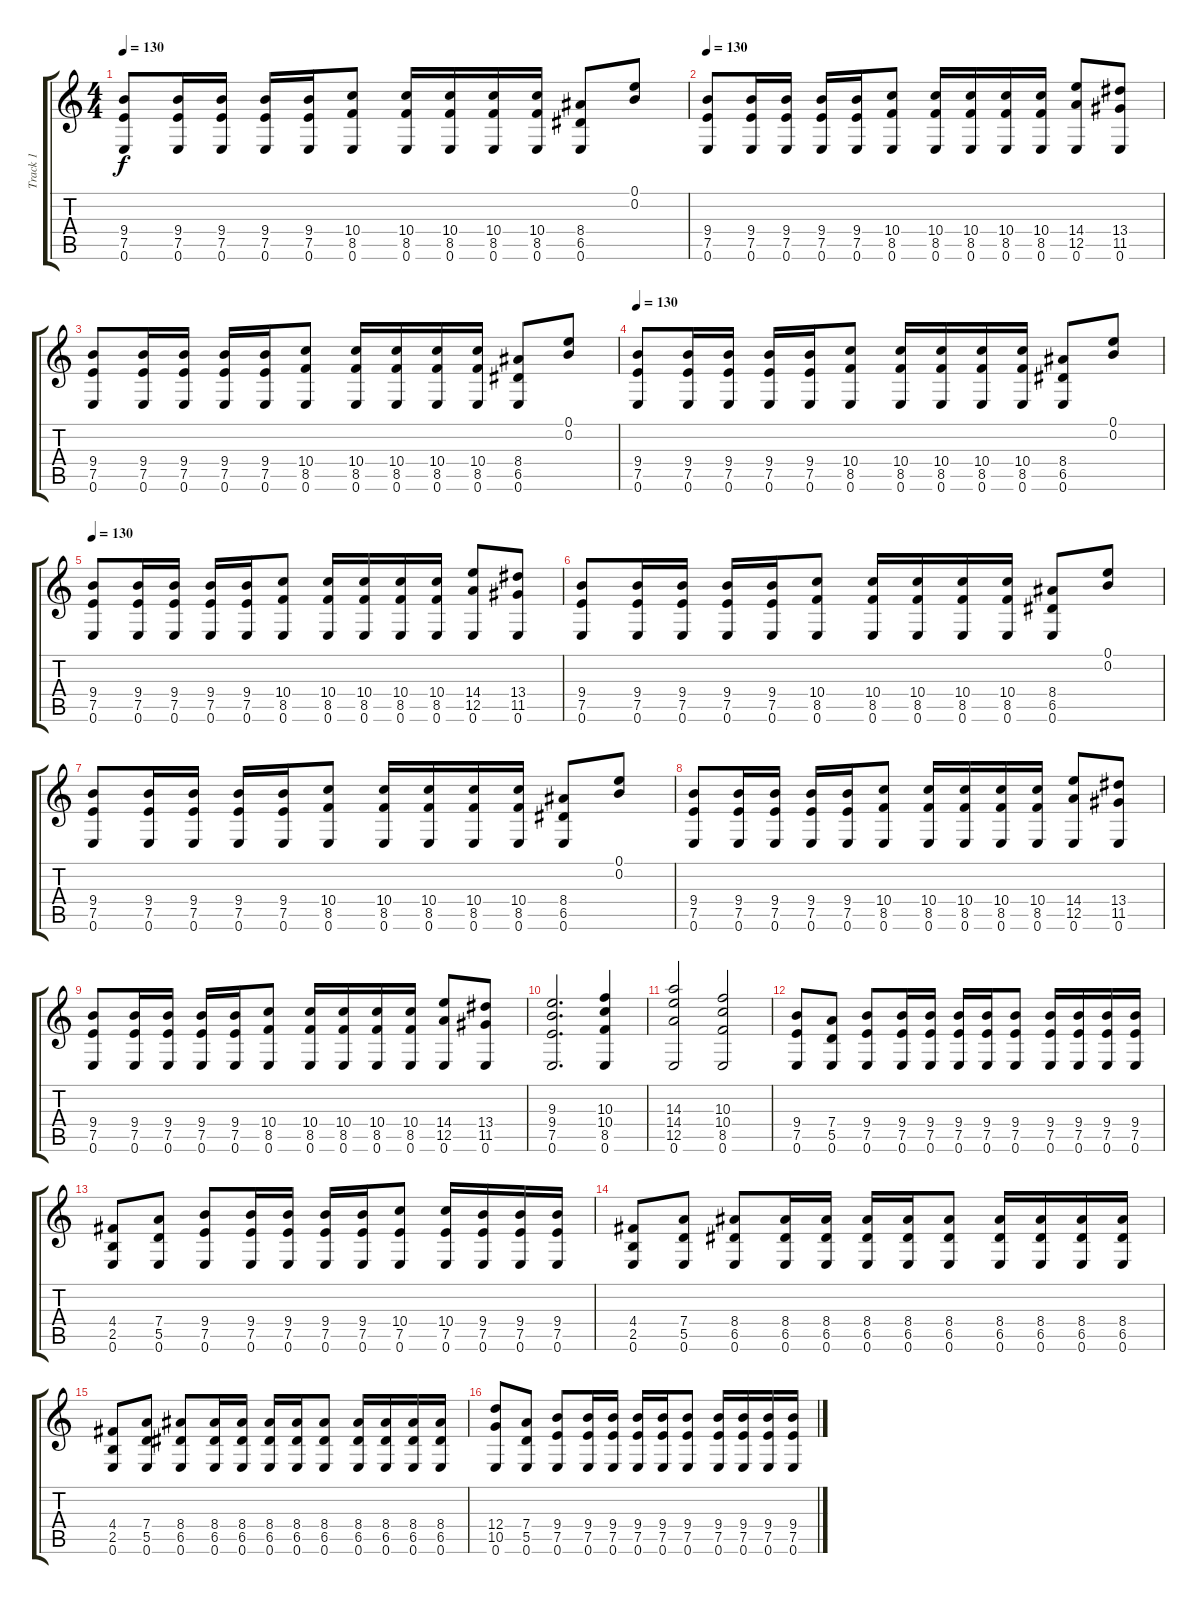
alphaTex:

\track ("Track 1" "Track 1") {instrument distortionguitar}
\staff {score tabs}
\tuning (E4 B3 G3 D3 A2 E2) {hide}
\ts (4 4)
\tempo 130
\clef g2
\ks c
(9.4 7.5 0.6).8{dy f} (9.4 7.5 0.6).16 (9.4 7.5 0.6).16 (9.4 7.5 0.6).16 (9.4 7.5 0.6).16 (10.4 8.5 0.6).8 (10.4 8.5 0.6).16 (10.4 8.5 0.6).16 (10.4 8.5 0.6).16 (10.4 8.5 0.6).16 (8.4 6.5 0.6).8 (0.1 0.2).8 |
\tempo 130
(9.4 7.5 0.6).8 (9.4 7.5 0.6).16 (9.4 7.5 0.6).16 (9.4 7.5 0.6).16 (9.4 7.5 0.6).16 (10.4 8.5 0.6).8 (10.4 8.5 0.6).16 (10.4 8.5 0.6).16 (10.4 8.5 0.6).16 (10.4 8.5 0.6).16 (14.4 12.5 0.6).8 (13.4 11.5 0.6).8 |
(9.4 7.5 0.6).8 (9.4 7.5 0.6).16 (9.4 7.5 0.6).16 (9.4 7.5 0.6).16 (9.4 7.5 0.6).16 (10.4 8.5 0.6).8 (10.4 8.5 0.6).16 (10.4 8.5 0.6).16 (10.4 8.5 0.6).16 (10.4 8.5 0.6).16 (8.4 6.5 0.6).8 (0.1 0.2).8 |
\tempo 130
(9.4 7.5 0.6).8 (9.4 7.5 0.6).16 (9.4 7.5 0.6).16 (9.4 7.5 0.6).16 (9.4 7.5 0.6).16 (10.4 8.5 0.6).8 (10.4 8.5 0.6).16 (10.4 8.5 0.6).16 (10.4 8.5 0.6).16 (10.4 8.5 0.6).16 (8.4 6.5 0.6).8 (0.1 0.2).8 |
\tempo 130
(9.4 7.5 0.6).8 (9.4 7.5 0.6).16 (9.4 7.5 0.6).16 (9.4 7.5 0.6).16 (9.4 7.5 0.6).16 (10.4 8.5 0.6).8 (10.4 8.5 0.6).16 (10.4 8.5 0.6).16 (10.4 8.5 0.6).16 (10.4 8.5 0.6).16 (14.4 12.5 0.6).8 (13.4 11.5 0.6).8 |
(9.4 7.5 0.6).8 (9.4 7.5 0.6).16 (9.4 7.5 0.6).16 (9.4 7.5 0.6).16 (9.4 7.5 0.6).16 (10.4 8.5 0.6).8 (10.4 8.5 0.6).16 (10.4 8.5 0.6).16 (10.4 8.5 0.6).16 (10.4 8.5 0.6).16 (8.4 6.5 0.6).8 (0.1 0.2).8 |
(9.4 7.5 0.6).8 (9.4 7.5 0.6).16 (9.4 7.5 0.6).16 (9.4 7.5 0.6).16 (9.4 7.5 0.6).16 (10.4 8.5 0.6).8 (10.4 8.5 0.6).16 (10.4 8.5 0.6).16 (10.4 8.5 0.6).16 (10.4 8.5 0.6).16 (8.4 6.5 0.6).8 (0.1 0.2).8 |
(9.4 7.5 0.6).8 (9.4 7.5 0.6).16 (9.4 7.5 0.6).16 (9.4 7.5 0.6).16 (9.4 7.5 0.6).16 (10.4 8.5 0.6).8 (10.4 8.5 0.6).16 (10.4 8.5 0.6).16 (10.4 8.5 0.6).16 (10.4 8.5 0.6).16 (14.4 12.5 0.6).8 (13.4 11.5 0.6).8 |
(9.4 7.5 0.6).8 (9.4 7.5 0.6).16 (9.4 7.5 0.6).16 (9.4 7.5 0.6).16 (9.4 7.5 0.6).16 (10.4 8.5 0.6).8 (10.4 8.5 0.6).16 (10.4 8.5 0.6).16 (10.4 8.5 0.6).16 (10.4 8.5 0.6).16 (14.4 12.5 0.6).8 (13.4 11.5 0.6).8 |
(9.3 9.4 7.5 0.6).2{d} (10.3 10.4 8.5 0.6).4 |
(14.3 14.4 12.5 0.6).2 (10.3 10.4 8.5 0.6).2 |
(9.4 7.5 0.6).8 (7.4 5.5 0.6).8 (9.4 7.5 0.6).8 (9.4 7.5 0.6).16 (9.4 7.5 0.6).16 (9.4 7.5 0.6).16 (9.4 7.5 0.6).16 (9.4 7.5 0.6).8 (9.4 7.5 0.6).16 (9.4 7.5 0.6).16 (9.4 7.5 0.6).16 (9.4 7.5 0.6).16 |
(4.4 2.5 0.6).8 (7.4 5.5 0.6).8 (9.4 7.5 0.6).8 (9.4 7.5 0.6).16 (9.4 7.5 0.6).16 (9.4 7.5 0.6).16 (9.4 7.5 0.6).16 (10.4 7.5 0.6).8 (10.4 7.5 0.6).16 (9.4 7.5 0.6).16 (9.4 7.5 0.6).16 (9.4 7.5 0.6).16 |
(4.4 2.5 0.6).8 (7.4 5.5 0.6).8 (8.4 6.5 0.6).8 (8.4 6.5 0.6).16 (8.4 6.5 0.6).16 (8.4 6.5 0.6).16 (8.4 6.5 0.6).16 (8.4 6.5 0.6).8 (8.4 6.5 0.6).16 (8.4 6.5 0.6).16 (8.4 6.5 0.6).16 (8.4 6.5 0.6).16 |
(4.4 2.5 0.6).8 (7.4 5.5 0.6).8 (8.4 6.5 0.6).8 (8.4 6.5 0.6).16 (8.4 6.5 0.6).16 (8.4 6.5 0.6).16 (8.4 6.5 0.6).16 (8.4 6.5 0.6).8 (8.4 6.5 0.6).16 (8.4 6.5 0.6).16 (8.4 6.5 0.6).16 (8.4 6.5 0.6).16 |
(12.4 10.5 0.6).8 (7.4 5.5 0.6).8 (9.4 7.5 0.6).8 (9.4 7.5 0.6).16 (9.4 7.5 0.6).16 (9.4 7.5 0.6).16 (9.4 7.5 0.6).16 (9.4 7.5 0.6).8 (9.4 7.5 0.6).16 (9.4 7.5 0.6).16 (9.4 7.5 0.6).16 (9.4 7.5 0.6).16
